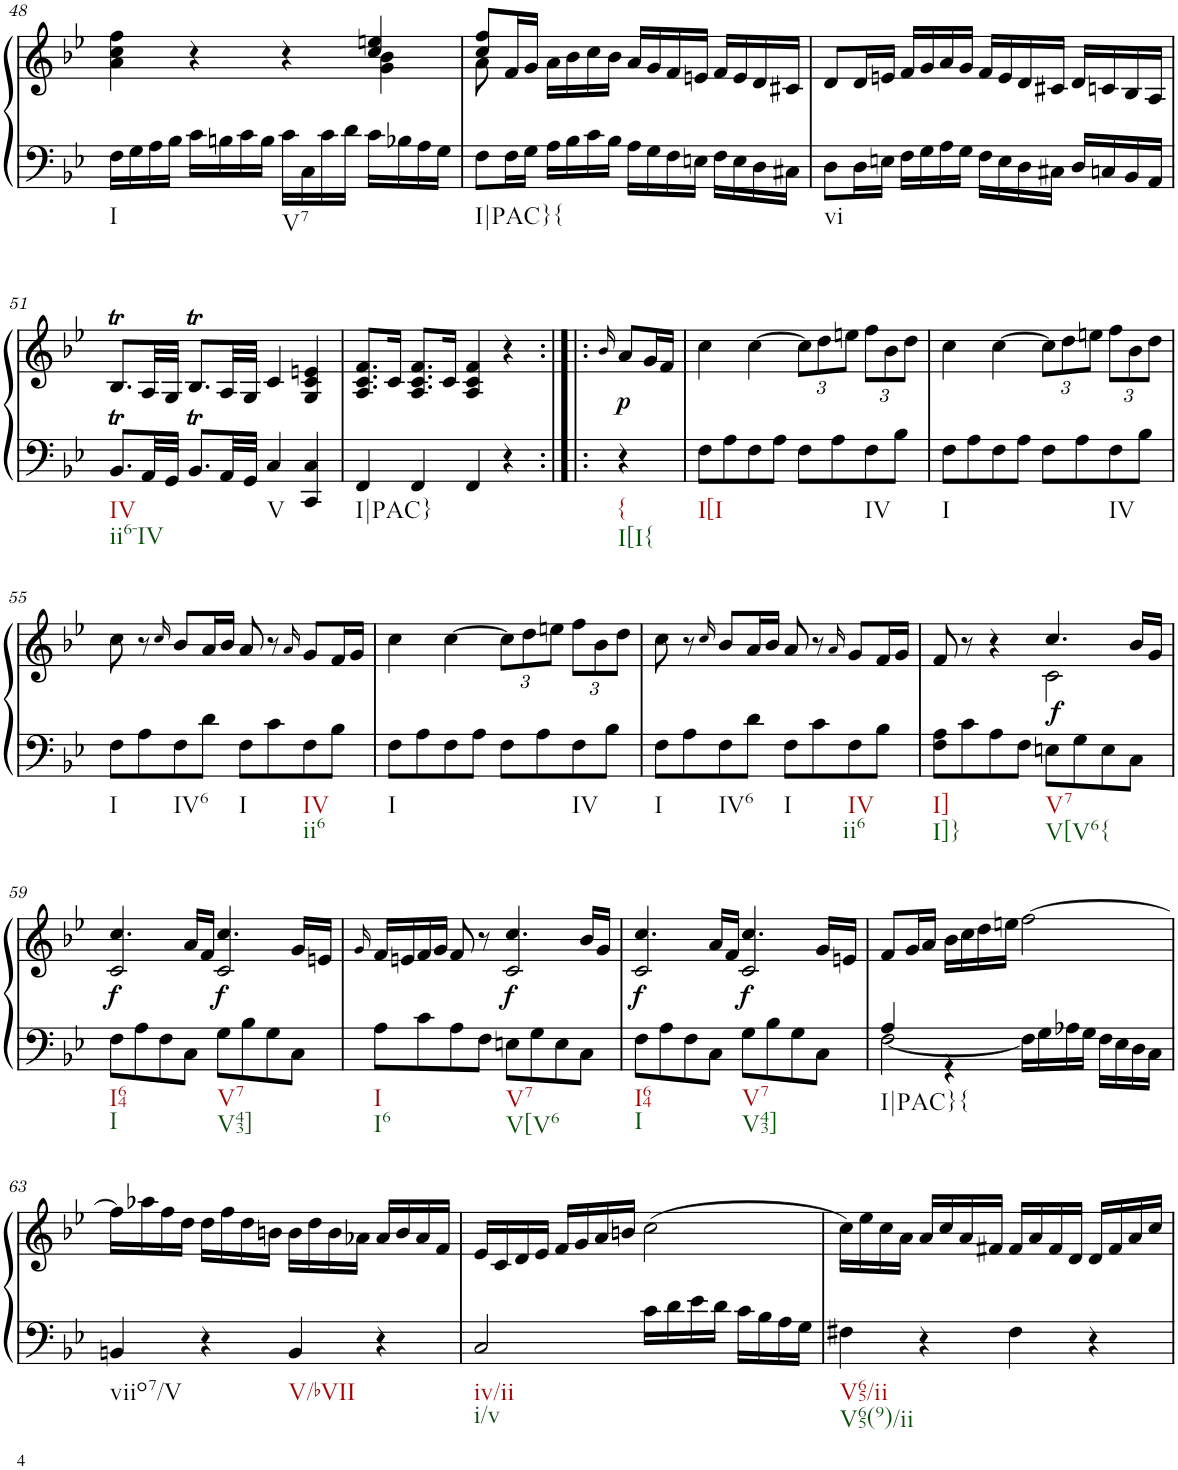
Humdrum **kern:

**kern	**kern	**dynam
*part1	*part1	*part1
*staff2	*staff1	*staff1/2
*I"Piano	*	*
*I'Pno.	*	*
!!LO:PB:g=z
*clefF4	*clefG2	*
*k[b-e-]	*k[b-e-]	*
*M4/4	*M4/4	*
*met(c)	*met(c)	*
=48	=48	=48
*	*^	*
!LO:TX:b:t=I	!	!	!
16F\LL	4a\ 4cc\ 4ff\	2.ryy	.
16G\	.	.	.
16A\	.	.	.
16B-\JJ	.	.	.
16c\LL	4r	.	.
16Bn\	.	.	.
16c\	.	.	.
16B\JJ	.	.	.
!LO:TX:b:t=V7	!	!	!
16c\LL	4r	.	.
16C\	.	.	.
16c\	.	.	.
16d\JJ	.	.	.
16c\LL	4cc/ 4een/	4g\ 4b-\	.
16B-X\	.	.	.
16A\	.	.	.
16G\JJ	.	.	.
=49	=49	=49	=49
!LO:TX:b:t=I|PAC}{	!	!	!
8F\L	8cc/ 8ff/L	8a\	.
16F\L	16f/L	2..ryy	.
16G\JJ	16g/JJ	.	.
16A\LL	16a\LL	.	.
16B-\	16b-\	.	.
16c\	16cc\	.	.
16B-\JJ	16b-\JJ	.	.
16A\LL	16a/LL	.	.
16G\	16g/	.	.
16F\	16f/	.	.
16En\JJ	16en/JJ	.	.
16F\LL	16f/LL	.	.
16E\	16e/	.	.
16D\	16d/	.	.
16C#X\JJ	16c#X/JJ	.	.
*	*v	*v	*
=50	=50	=50
!LO:TX:b:t=vi	!	!
8D\L	8d/L	.
16D\L	16d/L	.
16En\JJ	16en/JJ	.
16F\LL	16f/LL	.
16G\	16g/	.
16A\	16a/	.
16G\JJ	16g/JJ	.
16F\LL	16f/LL	.
16E\	16e/	.
16D\	16d/	.
16C#X\JJ	16c#X/JJ	.
16D/LL	16d/LL	.
16Cn/	16cn/	.
16BB-/	16B-/	.
16AA/JJ	16A/JJ	.
!!LO:LB:g=z
=51	=51	=51
!LO:TX:b:t=IV	!	!
!LO:TX:b:t=ii6-IV	!	!
8.BB-T/L	8.B-T/L	.
32AA/LL	32A/LL	.
32GG/JJJ	32G/JJJ	.
8.BB-T/L	8.B-T/L	.
32AA/LL	32A/LL	.
32GG/JJJ	32G/JJJ	.
!LO:TX:b:t=V	!	!
4C/	4c/	.
4CC/ 4C/	4G/ 4c/ 4en/	.
=52	=52	=52
!LO:TX:b:t=I|PAC}	!	!
4FF/	8.A/ 8.c/ 8.f/L	.
.	16c/Jk	.
4FF/	8.A/ 8.c/ 8.f/L	.
.	16c/Jk	.
4FF/	4A/ 4c/ 4f/	.
4r	4r	.
=52X1:|!|:	=52X1:|!|:	=52X1:|!|:
.	16qb-/	.
!LO:TX:b:t={	!	!
!LO:TX:b:t=I[I{	!	!
!	!	!LO:DY:b
4r	8a/L	p
.	16g/L	.
.	16f/JJ	.
=53	=53	=53
!LO:TX:b:t=I[I	!	!
8F\L	4cc\	.
8A\	.	.
8F\	[4cc\	.
8A\J	.	.
*	*Xbrackettup	*
8F\L	12cc\L]	.
.	12dd\	.
8A\	.	.
.	12een\J	.
!LO:TX:b:t=IV	!	!
8F\	12ff\L	.
.	12b-\	.
8B-\J	.	.
.	12dd\J	.
=54	=54	=54
!LO:TX:b:t=I	!	!
8F\L	4cc\	.
8A\	.	.
8F\	[4cc\	.
8A\J	.	.
8F\L	12cc\L]	.
.	12dd\	.
8A\	.	.
.	12een\J	.
!LO:TX:b:t=IV	!	!
8F\	12ff\L	.
.	12b-\	.
8B-\J	.	.
.	12dd\J	.
!!LO:LB:g=z
=55	=55	=55
!LO:TX:b:t=I	!	!
8F\L	8cc\	.
8A\	8r	.
.	16qcc/	.
!LO:TX:b:t=IV6	!	!
8F\	8b-/L	.
8d\J	16a/L	.
.	16b-/JJ	.
!LO:TX:b:t=I	!	!
8F\L	8a/	.
8c\	8r	.
.	16qa/	.
!LO:TX:b:t=IV	!	!
!LO:TX:b:t=ii6	!	!
8F\	8g/L	.
8B-\J	16f/L	.
.	16g/JJ	.
=56	=56	=56
!LO:TX:b:t=I	!	!
8F\L	4cc\	.
8A\	.	.
8F\	[4cc\	.
8A\J	.	.
8F\L	12cc\L]	.
.	12dd\	.
8A\	.	.
.	12een\J	.
!LO:TX:b:t=IV	!	!
8F\	12ff\L	.
.	12b-\	.
8B-\J	.	.
.	12dd\J	.
=57	=57	=57
!LO:TX:b:t=I	!	!
8F\L	8cc\	.
8A\	8r	.
.	16qcc/	.
!LO:TX:b:t=IV6	!	!
8F\	8b-/L	.
8d\J	16a/L	.
.	16b-/JJ	.
!LO:TX:b:t=I	!	!
8F\L	8a/	.
8c\	8r	.
.	16qa/	.
!LO:TX:b:t=IV	!	!
!LO:TX:b:t=ii6	!	!
8F\	8g/L	.
8B-\J	16f/L	.
.	16g/JJ	.
=58	=58	=58
*	*^	*
!LO:TX:b:t=I]	!	!	!
!LO:TX:b:t=I]}	!	!	!
8F\ 8A\L	8f/	2ryy	.
8c\	8r	.	.
8A\	4r	.	.
8F\J	.	.	.
!LO:TX:b:t=V7	!	!	!
!LO:TX:b:t=V[V6{	!	!	!
!	!	!	!LO:DY:a=2
8En\L	4.cc/	2c\	f
8G\	.	.	.
8E\	.	.	.
8C\J	16b-/LL	.	.
.	16g/JJ	.	.
!!LO:LB:g=z	!!
=59	=59	=59	=59
!LO:TX:b:t=I64	!	!	!
!LO:TX:b:t=I	!	!	!
!	!	!	!LO:DY:b
8F\L	4.cc/	2c/	f
8A\	.	.	.
8F\	.	.	.
8C\J	16a/LL	.	.
.	16f/JJ	.	.
!LO:TX:b:t=V7	!	!	!
!LO:TX:b:t=V43]	!	!	!
!	!	!	!LO:DY:b
8G\L	4.cc/	2c/	f
8B-\	.	.	.
8G\	.	.	.
8C\J	16g/LL	.	.
.	16en/JJ	.	.
=60	=60	=60	=60
.	16qg/	.	.
!LO:TX:b:t=I	!	!	!
!LO:TX:b:t=I6	!	!	!
8A\L	16f/LL	2ryy	.
.	16en/	.	.
8c\	16f/	.	.
.	16g/JJ	.	.
8A\	8f/	.	.
8F\J	8r	.	.
!LO:TX:b:t=V7	!	!	!
!LO:TX:b:t=V[V6	!	!	!
!	!	!	!LO:DY:b
8En\L	4.cc/	2c/	f
8G\	.	.	.
8E\	.	.	.
8C\J	16b-/LL	.	.
.	16g/JJ	.	.
=61	=61	=61	=61
!LO:TX:b:t=I64	!	!	!
!LO:TX:b:t=I	!	!	!
!	!	!	!LO:DY:b
8F\L	4.cc/	2c/	f
8A\	.	.	.
8F\	.	.	.
8C\J	16a/LL	.	.
.	16f/JJ	.	.
!LO:TX:b:t=V7	!	!	!
!LO:TX:b:t=V43]	!	!	!
!	!	!	!LO:DY:b
8G\L	4.cc/	2c/	f
8B-\	.	.	.
8G\	.	.	.
8C\J	16g/LL	.	.
.	16en/JJ	.	.
*	*v	*v	*
=62	=62	=62
*^	*	*
!LO:TX:b:t=I|PAC}{	!	!	!
[2F\	4A/	8f/L	.
.	.	16g/L	.
.	.	16a/JJ	.
.	4r	16b-\LL	.
.	.	16cc\	.
.	.	16dd\	.
.	.	16een\JJ	.
16F\LL]	2ryy	[>2ff\	.
16G\	.	.	.
16A-X\	.	.	.
16G\JJ	.	.	.
16F\LL	.	.	.
16E-\	.	.	.
16D\	.	.	.
16C\JJ	.	.	.
*v	*v	*	*
!!LO:LB:g=z
=63	=63	=63
!LO:TX:b:t=viio7/V	!	!
4BBn/	16ff\LL]	.
.	16aa-X\	.
.	16ff\	.
.	16dd\JJ	.
4r	16dd\LL	.
.	16ff\	.
.	16dd\	.
.	16bn\JJ	.
!LO:TX:b:t=V/bVII	!	!
4BB/	16b\LL	.
.	16dd\	.
.	16b\	.
.	16a-X\JJ	.
4r	16a-/LL	.
.	16b/	.
.	16a-/	.
.	16f/JJ	.
=64	=64	=64
!LO:TX:b:t=iv/ii	!	!
!LO:TX:b:t=i/v	!	!
2C/	16e-/LL	.
.	16c/	.
.	16d/	.
.	16e-/JJ	.
.	16f/LL	.
.	16g/	.
.	16a/	.
.	16bn/JJ	.
16c\LL	(2cc\	.
16d\	.	.
16e-\	.	.
16d\JJ	.	.
16c\LL	.	.
16B-\	.	.
16A\	.	.
16G\JJ	.	.
=65	=65	=65
!LO:TX:b:t=V65/ii	!	!
!LO:TX:b:t=V65(9)/ii	!	!
4F#X\	16cc\LL)	.
.	16ee-\	.
.	16cc\	.
.	16a\JJ	.
4r	16a/LL	.
.	16cc/	.
.	16a/	.
.	16f#X/JJ	.
4F#\	16f#/LL	.
.	16a/	.
.	16f#/	.
.	16d/JJ	.
4r	16d/LL	.
.	16f#/	.
.	16a/	.
.	16cc/JJ	.
=	=	=
*-	*-	*-
